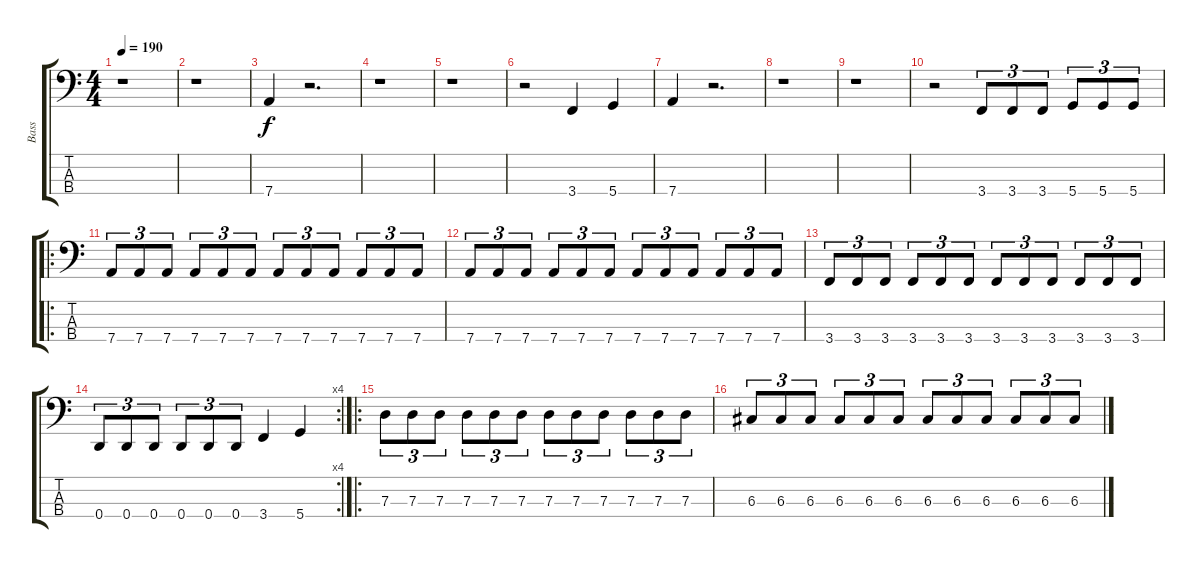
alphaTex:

\track ("Bass" "Bass") {instrument electricbassfinger}
\staff {score tabs}
\tuning (F2 C2 G1 D1) {hide}
\ts (4 4)
\tempo 190
\clef f4
\ks c
r.1{dy f instrument electricbassfinger} |
r.1 |
7.4.4 r.2{d} |
r.1 |
r.1 |
r.2 3.4.4 5.4.4 |
7.4.4 r.2{d} |
r.1 |
r.1 |
r.2 3.4.8{tu (3 2)} 3.4.8{tu (3 2)} 3.4.8{tu (3 2)} 5.4.8{tu (3 2)} 5.4.8{tu (3 2)} 5.4.8{tu (3 2)} |
\ro
7.4.8{tu (3 2)} 7.4.8{tu (3 2)} 7.4.8{tu (3 2)} 7.4.8{tu (3 2)} 7.4.8{tu (3 2)} 7.4.8{tu (3 2)} 7.4.8{tu (3 2)} 7.4.8{tu (3 2)} 7.4.8{tu (3 2)} 7.4.8{tu (3 2)} 7.4.8{tu (3 2)} 7.4.8{tu (3 2)} |
7.4.8{tu (3 2)} 7.4.8{tu (3 2)} 7.4.8{tu (3 2)} 7.4.8{tu (3 2)} 7.4.8{tu (3 2)} 7.4.8{tu (3 2)} 7.4.8{tu (3 2)} 7.4.8{tu (3 2)} 7.4.8{tu (3 2)} 7.4.8{tu (3 2)} 7.4.8{tu (3 2)} 7.4.8{tu (3 2)} |
3.4.8{tu (3 2)} 3.4.8{tu (3 2)} 3.4.8{tu (3 2)} 3.4.8{tu (3 2)} 3.4.8{tu (3 2)} 3.4.8{tu (3 2)} 3.4.8{tu (3 2)} 3.4.8{tu (3 2)} 3.4.8{tu (3 2)} 3.4.8{tu (3 2)} 3.4.8{tu (3 2)} 3.4.8{tu (3 2)} |
\rc 4
0.4.8{tu (3 2)} 0.4.8{tu (3 2)} 0.4.8{tu (3 2)} 0.4.8{tu (3 2)} 0.4.8{tu (3 2)} 0.4.8{tu (3 2)} 3.4.4 5.4.4 |
\ro
7.3.8{tu (3 2)} 7.3.8{tu (3 2)} 7.3.8{tu (3 2)} 7.3.8{tu (3 2)} 7.3.8{tu (3 2)} 7.3.8{tu (3 2)} 7.3.8{tu (3 2)} 7.3.8{tu (3 2)} 7.3.8{tu (3 2)} 7.3.8{tu (3 2)} 7.3.8{tu (3 2)} 7.3.8{tu (3 2)} |
6.3.8{tu (3 2)} 6.3.8{tu (3 2)} 6.3.8{tu (3 2)} 6.3.8{tu (3 2)} 6.3.8{tu (3 2)} 6.3.8{tu (3 2)} 6.3.8{tu (3 2)} 6.3.8{tu (3 2)} 6.3.8{tu (3 2)} 6.3.8{tu (3 2)} 6.3.8{tu (3 2)} 6.3.8{tu (3 2)}
